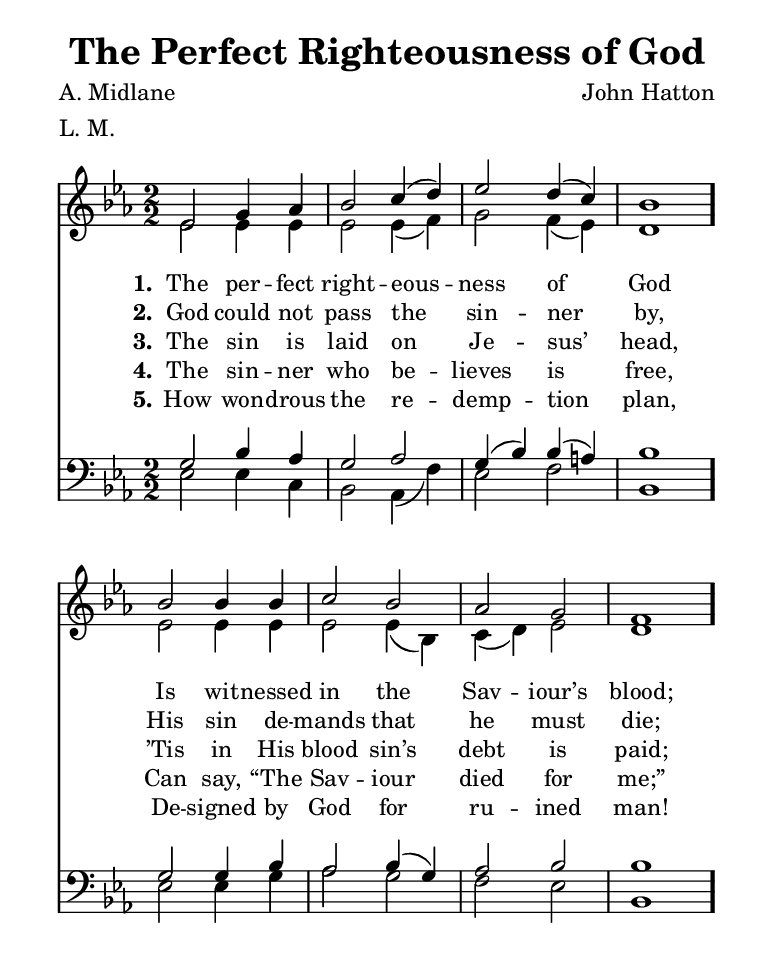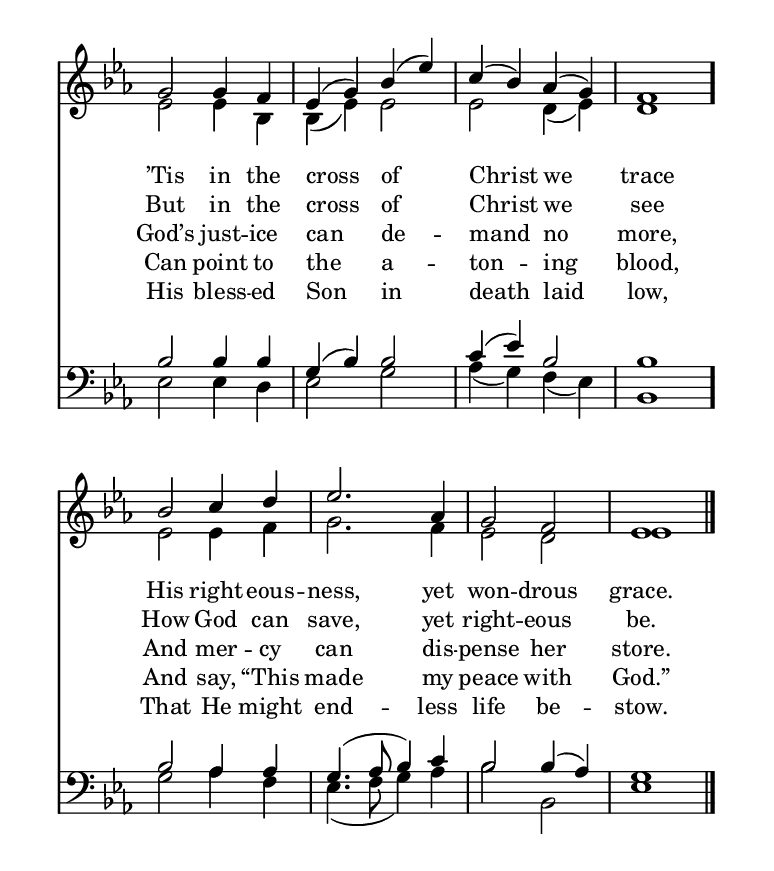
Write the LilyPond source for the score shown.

\include "common/global.ily"
\paper {
  \include "common/paper.ily"
  ragged-bottom = ##t
}

\header{
  hymnnumber = "264"
  title = "The Perfect Righteousness of God"
  tunename = "Duke Street"
  meter = "L. M."
  poet = "A. Midlane"
  composer = "John Hatton"
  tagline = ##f
}

global = {
  \include "common/overrides.ily"
  \override Staff.TimeSignature.style = #'numbered
  \time 2/2
  \override Score.MetronomeMark.transparent = ##t % hide all fermata changes too
  \tempo 4=120
  \key ees \major
  \autoBeamOff
}

notesSoprano = {
\global
\relative c' {

  ees2 g4 aes | bes2 c4( d) | ees2 d4( c) | bes1 |
  bes2 bes4 bes | c2 bes | aes g | f1 |
  g2 g4 f | ees( g) bes( ees) | c( bes) aes( g) | f1 |
  bes2 c4 d | ees2. aes,4 | g2 f | ees1 |

  \bar "|."

}
}

notesAlto = {
\global
\relative e' {

  ees2 ees4 ees | ees2 ees4( f) | g2 f4( ees) | d1 |
  ees2 ees4 ees | ees2 ees4( bes) | c( d) ees2 | d1 |
  ees2 ees4 bes | bes( ees) ees2 | ees2 d4( ees) | d1 |
  ees2 ees4 f | g2. f4 | ees2 d | ees1 |

}
}

notesTenor = {
\global
\relative a {

  g2 bes4 aes | g2 aes | g4( bes) bes( a) | bes1 |
  g2 g4 bes | aes2 bes4( g) | aes2 bes | bes1 |
  bes2 bes4 bes | g( bes) bes2 | c4( ees) bes2 | bes1 |
  bes2 aes4 aes | g4.( aes8 bes4) c | bes2 bes4( aes) | g1 |

}
}

notesBass = {
\global
\relative f {

  ees2 ees4 c | bes2 aes4( f') | ees2 f | bes,1 |
  ees2 ees4 g | aes2 g | f ees | bes1 |
  ees2 ees4 d | ees2 g | aes4( g) f( ees) | bes1 |
  g'2 aes4 f | ees4.( f8 g4) aes4 | bes2 bes, | ees1 |

}
}

wordsA = \lyricmode {
\set stanza = "1."

The per -- fect right -- eous -- ness of God \bar "."
Is wit -- nessed in the Sav -- iour’s blood; \bar "."
’Tis in the cross of Christ we trace \bar "."
His right -- eous -- ness, yet won -- drous grace. \bar "."

}

wordsB = \lyricmode {
\set stanza = "2."

God could not pass the sin -- ner by,
His sin de -- mands that he must die;
But in the cross of Christ we see
How God can save, yet right -- eous be.

}

wordsC = \lyricmode {
\set stanza = "3."

The sin is laid on Je -- sus’ head,
’Tis in His blood sin’s debt is paid;
God’s just -- ice can de -- mand no more,
And mer -- cy can dis -- pense her store.

}

wordsD = \lyricmode {
\set stanza = "4."

The sin -- ner who be -- lieves is free,
Can say, “The Sav -- iour died for me;”
Can point to the a -- ton -- ing blood,
And say, “This made my peace with God.”

}

wordsE = \lyricmode {
\set stanza = "5."

How won -- drous the re -- demp -- tion plan,
De -- signed by God for ru -- ined man!
His bless -- ed Son in death laid low,
That He might end -- less life be -- stow.

}

\score {
  \context ChoirStaff <<
    \context Staff = upper <<
      \set ChoirStaff.systemStartDelimiter = #'SystemStartBar
      \context Voice  = sopranos { \voiceOne << \notesSoprano >> }
      \context Voice  = altos { \voiceTwo << \notesAlto >> }
      \context Lyrics = one   \lyricsto sopranos \wordsA
      \context Lyrics = two   \lyricsto sopranos \wordsB
      \context Lyrics = three \lyricsto sopranos \wordsC
      \context Lyrics = four  \lyricsto sopranos \wordsD
      \context Lyrics = five  \lyricsto sopranos \wordsE
    >>
    \context Staff = men <<
      \clef bass
      \context Voice  = tenors { \voiceOne << \notesTenor >> }
      \context Voice  = basses { \voiceTwo << \notesBass >> }
    >>
  >>
  \layout {
    \include "common/layout.ily"
  }
  \midi{
    \include "common/midi.ily"
  }
}

\version "2.19.49"  % necessary for upgrading to future LilyPond versions.

% vi:set et ts=2 sw=2 ai nocindent syntax=lilypond:
